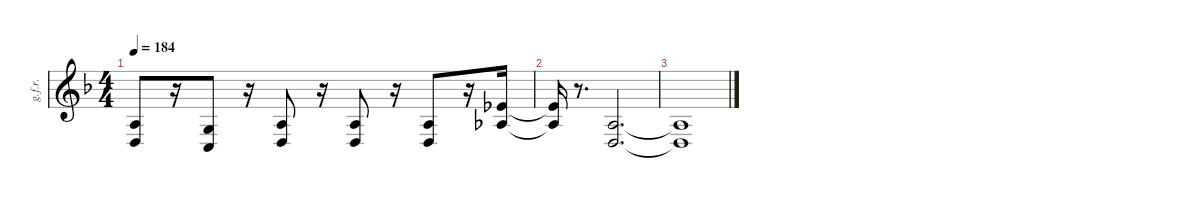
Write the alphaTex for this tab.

\defaultSystemsLayout 4
\hideDynamics
\bracketExtendMode nobrackets
\otherSystemsTrackNameOrientation horizontal
\track ("Guitar Folder R" "g.f.r.") {instrument distortionguitar}
\staff {score}
\tuning (D4 A3 F3 C3 G2 C2)
\ts (4 4)
\tempo 184
\clef g2
\ks dminor
(2.6{acc forcenatural} 2.5{acc forcenatural}).8{dy mf beam Up} r.16{beam Up} (0.6{acc forcenatural} 0.5{acc forcenatural}).8{beam Up} r.16{beam Up} (2.6{acc forcenatural} 2.5{acc forcenatural}).8{beam Up} r.16{beam Up} (2.6{acc forcenatural} 2.5{acc forcenatural}).8{beam Up} r.16{beam Up} (2.6{acc forcenatural} 2.5{acc forcenatural}).8{beam Up} r.16{beam Up} (8.6{acc b} 8.5{acc b}).16{beam Up} |
(8.6{t acc b} 8.5{t acc b}).16{beam Up} r.8{d beam Up} (2.6{acc forcenatural} 2.5{acc forcenatural}).2{d beam Up} |
(2.6{t acc forcenatural} 2.5{t acc forcenatural}).1{beam Up}
